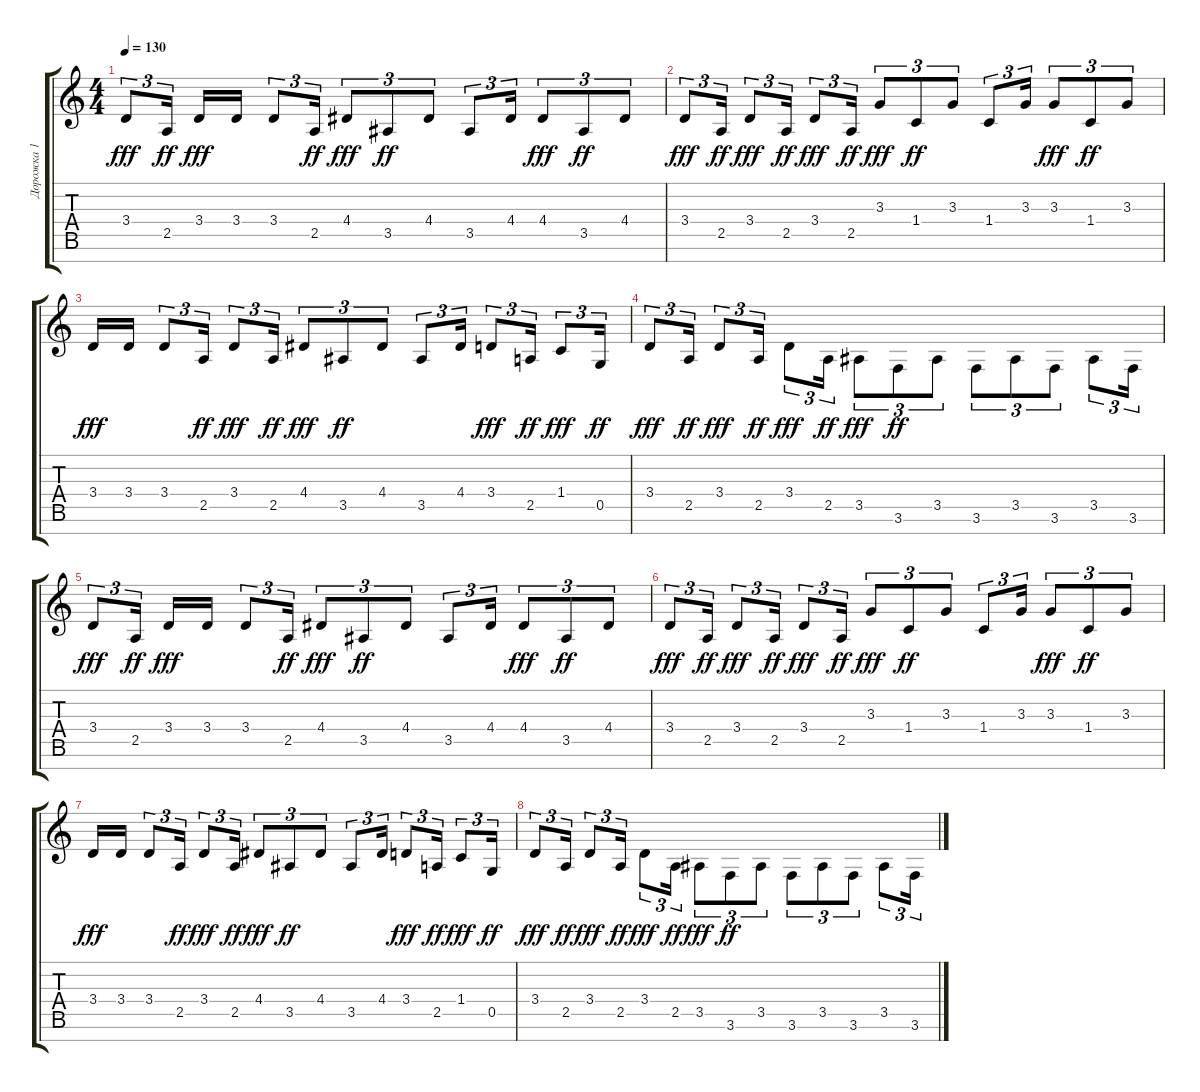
\track ("Дорожка 1" "Дорожка 1") {instrument lead1square}
\staff {score tabs}
\tuning (D5 A4 E4 B3 G3 D3 A2) {hide}
\ts (4 4)
\tempo 130
\clef g2
\ks c
3.4.8{tu (3 2) dy fff} 2.5.16{tu (3 2) dy ff beam splitsecondary} 3.4.16{dy fff} 3.4.16 3.4.8{tu (3 2)} 2.5.16{tu (3 2) dy ff} 4.4.8{tu (3 2) dy fff} 3.5.8{tu (3 2) dy ff} 4.4.8{tu (3 2)} 3.5.8{tu (3 2)} 4.4.16{tu (3 2)} 4.4.8{tu (3 2) dy fff} 3.5.8{tu (3 2) dy ff} 4.4.8{tu (3 2)} |
3.4.8{tu (3 2) dy fff} 2.5.16{tu (3 2) dy ff} 3.4.8{tu (3 2) dy fff} 2.5.16{tu (3 2) dy ff} 3.4.8{tu (3 2) dy fff} 2.5.16{tu (3 2) dy ff} 3.3.8{tu (3 2) dy fff} 1.4.8{tu (3 2) dy ff} 3.3.8{tu (3 2)} 1.4.8{tu (3 2)} 3.3.16{tu (3 2)} 3.3.8{tu (3 2) dy fff} 1.4.8{tu (3 2) dy ff} 3.3.8{tu (3 2)} |
3.4.16{dy fff} 3.4.16 3.4.8{tu (3 2)} 2.5.16{tu (3 2) dy ff} 3.4.8{tu (3 2) dy fff} 2.5.16{tu (3 2) dy ff} 4.4.8{tu (3 2) dy fff} 3.5.8{tu (3 2) dy ff} 4.4.8{tu (3 2)} 3.5.8{tu (3 2)} 4.4.16{tu (3 2)} 3.4.8{tu (3 2) dy fff} 2.5.16{tu (3 2) dy ff} 1.4.8{tu (3 2) dy fff} 0.5.16{tu (3 2) dy ff} |
3.4.8{tu (3 2) dy fff} 2.5.16{tu (3 2) dy ff} 3.4.8{tu (3 2) dy fff} 2.5.16{tu (3 2) dy ff} 3.4.8{tu (3 2) dy fff beam Down} 2.5.16{tu (3 2) dy ff beam Down} 3.5.8{tu (3 2) dy fff beam Down} 3.6.8{tu (3 2) dy ff beam Down} 3.5.8{tu (3 2) beam Down} 3.6.8{tu (3 2) beam Down} 3.5.8{tu (3 2) beam Down} 3.6.8{tu (3 2) beam Down} 3.5.8{tu (3 2) beam Down} 3.6.16{tu (3 2) beam Down} |
3.4.8{tu (3 2) dy fff} 2.5.16{tu (3 2) dy ff beam splitsecondary} 3.4.16{dy fff} 3.4.16 3.4.8{tu (3 2)} 2.5.16{tu (3 2) dy ff} 4.4.8{tu (3 2) dy fff} 3.5.8{tu (3 2) dy ff} 4.4.8{tu (3 2)} 3.5.8{tu (3 2)} 4.4.16{tu (3 2)} 4.4.8{tu (3 2) dy fff} 3.5.8{tu (3 2) dy ff} 4.4.8{tu (3 2)} |
3.4.8{tu (3 2) dy fff} 2.5.16{tu (3 2) dy ff} 3.4.8{tu (3 2) dy fff} 2.5.16{tu (3 2) dy ff} 3.4.8{tu (3 2) dy fff} 2.5.16{tu (3 2) dy ff} 3.3.8{tu (3 2) dy fff} 1.4.8{tu (3 2) dy ff} 3.3.8{tu (3 2)} 1.4.8{tu (3 2)} 3.3.16{tu (3 2)} 3.3.8{tu (3 2) dy fff} 1.4.8{tu (3 2) dy ff} 3.3.8{tu (3 2)} |
3.4.16{dy fff} 3.4.16 3.4.8{tu (3 2)} 2.5.16{tu (3 2) dy ff} 3.4.8{tu (3 2) dy fff} 2.5.16{tu (3 2) dy ff} 4.4.8{tu (3 2) dy fff} 3.5.8{tu (3 2) dy ff} 4.4.8{tu (3 2)} 3.5.8{tu (3 2)} 4.4.16{tu (3 2)} 3.4.8{tu (3 2) dy fff} 2.5.16{tu (3 2) dy ff} 1.4.8{tu (3 2) dy fff} 0.5.16{tu (3 2) dy ff} |
3.4.8{tu (3 2) dy fff} 2.5.16{tu (3 2) dy ff} 3.4.8{tu (3 2) dy fff} 2.5.16{tu (3 2) dy ff} 3.4.8{tu (3 2) dy fff beam Down} 2.5.16{tu (3 2) dy ff beam Down} 3.5.8{tu (3 2) dy fff beam Down} 3.6.8{tu (3 2) dy ff beam Down} 3.5.8{tu (3 2) beam Down} 3.6.8{tu (3 2) beam Down} 3.5.8{tu (3 2) beam Down} 3.6.8{tu (3 2) beam Down} 3.5.8{tu (3 2) beam Down} 3.6.16{tu (3 2) beam Down}
